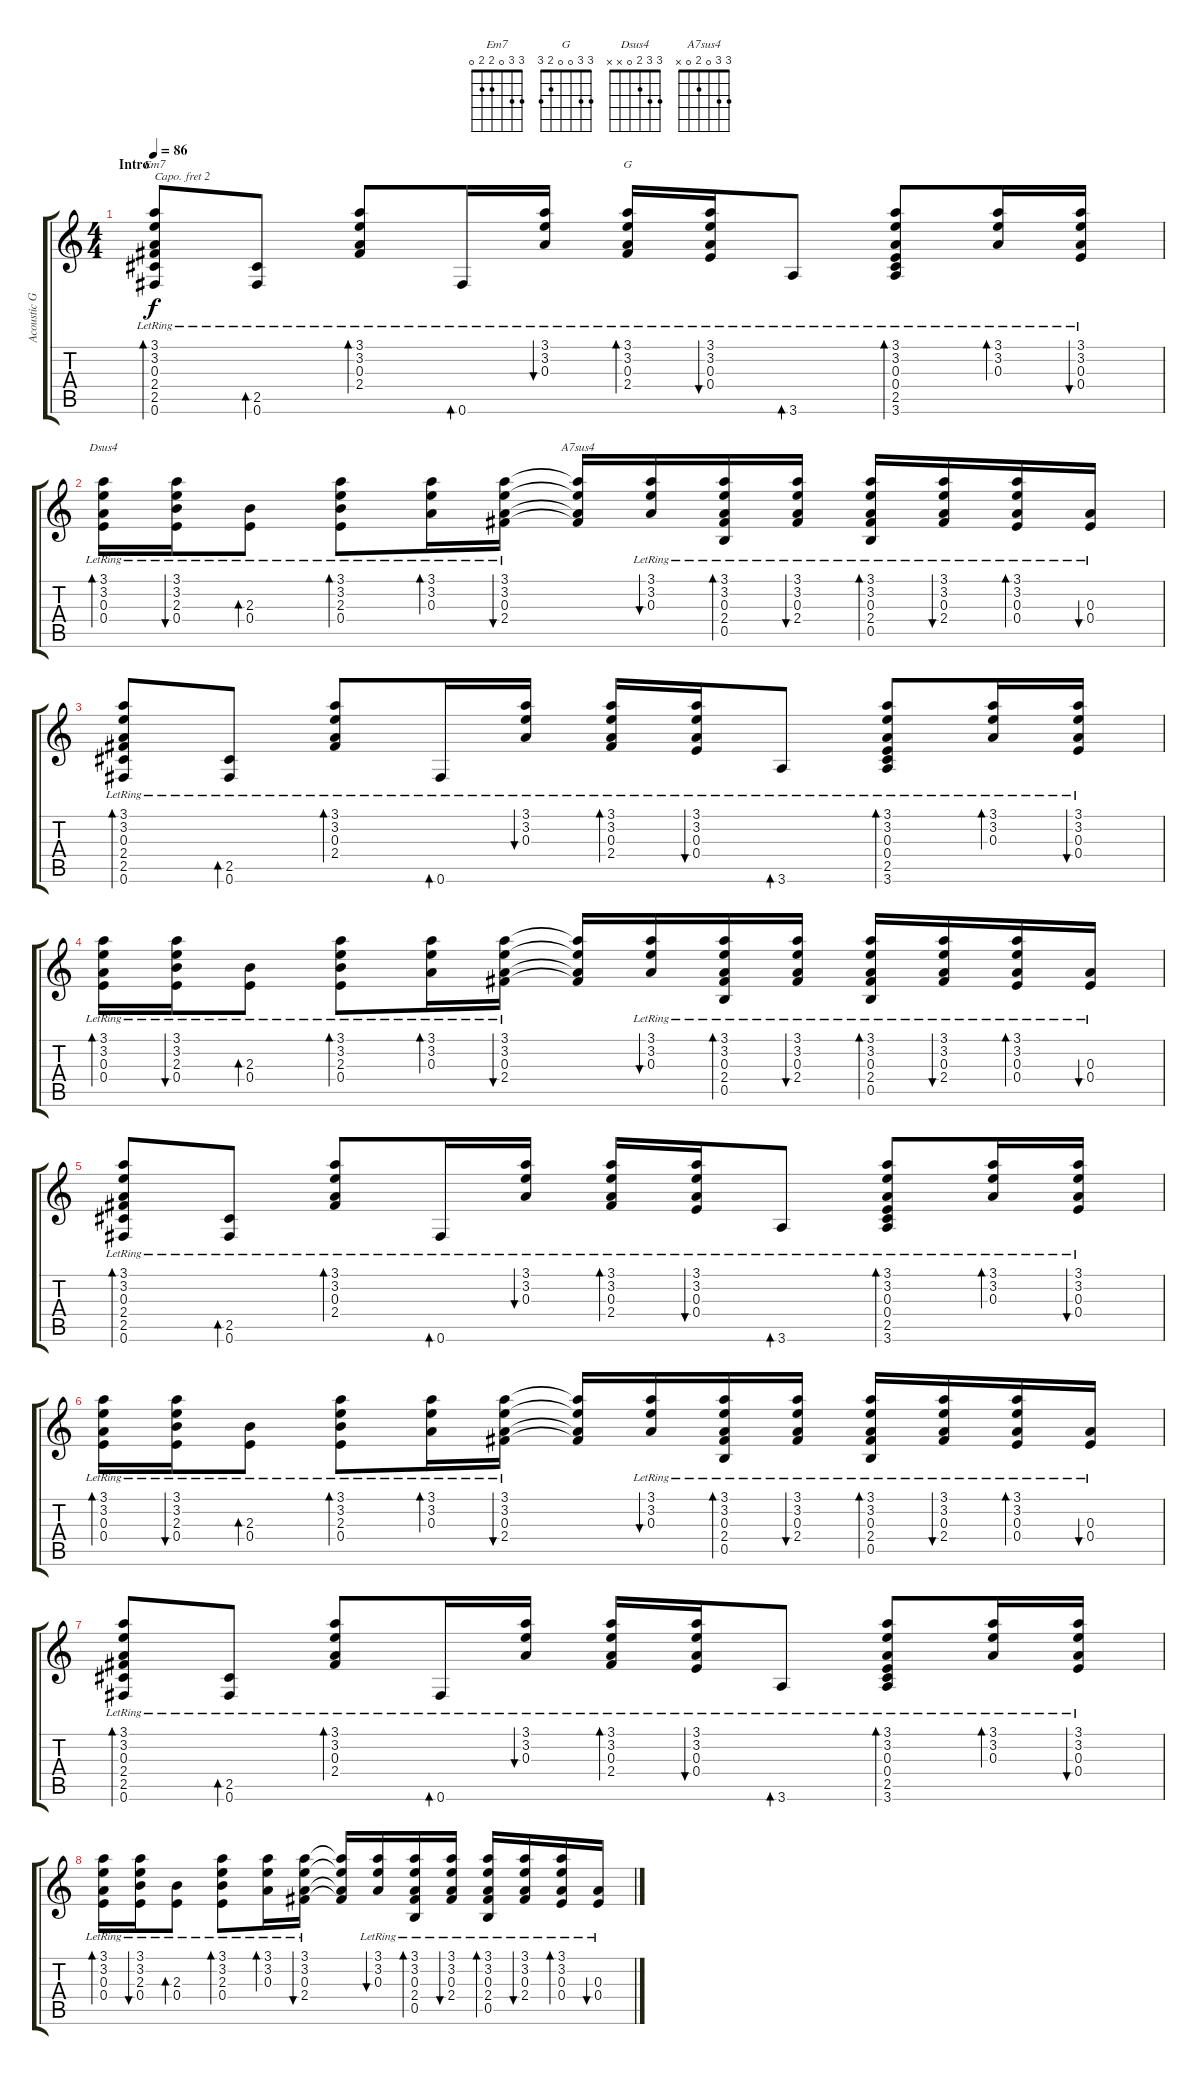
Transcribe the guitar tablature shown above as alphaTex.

\track ("Acoustic Guitar 2" "Acoustic G") {instrument acousticguitarsteel}
\staff {score tabs}
\capo 2
\tuning (E4 B3 G3 D3 A2 E2) {hide}
\chord ("Em7" 3 3 0 2 2 0)
\chord ("G" 3 3 0 0 2 3)
\chord ("Dsus4" 3 3 2 0 x x)
\chord ("A7sus4" 3 3 0 2 0 x)
\ts (4 4)
\section ("" "Intro")
\tempo 86
\clef g2
\ks c
(3.1{lr} 3.2{lr} 0.3{lr} 2.4{lr} 2.5{lr} 0.6{lr}).8{bd 30 ch "Em7" dy f instrument acousticguitarsteel} (2.5{lr} 0.6{lr}).8{bd 30} (3.1{lr} 3.2{lr} 0.3{lr} 2.4{lr}).8{bd 30} 0.6{lr}.16{bd 30} (3.1{lr} 3.2{lr} 0.3{lr}).16{bu 30} (3.1{lr} 3.2{lr} 0.3{lr} 2.4{lr}).16{bd 60 ch "G"} (3.1{lr} 3.2{lr} 0.3{lr} 0.4{lr}).16{bu 30} 3.6{lr}.8{bd 30} (3.1{lr} 3.2{lr} 0.3{lr} 0.4{lr} 2.5{lr} 3.6{lr}).8{bd 30} (3.1{lr} 3.2{lr} 0.3{lr}).16{bd 30} (3.1{lr} 3.2{lr} 0.3{lr} 0.4{lr}).16{bu 30} |
(3.1{lr} 3.2{lr} 0.3{lr} 0.4{lr}).16{bd 30 ch "Dsus4"} (3.1{lr} 3.2{lr} 2.3{lr} 0.4{lr}).16{bu 30} (2.3{lr} 0.4{lr}).8{bd 30} (3.1{lr} 3.2{lr} 2.3{lr} 0.4{lr}).8{bd 30} (3.1{lr} 3.2{lr} 0.3{lr}).16{bd 30} (3.1{lr} 3.2{lr} 0.3{lr} 2.4{lr}).16{bu 30} (3.1{t} 3.2{t} 0.3{t} 2.4{t}).16{ch "A7sus4"} (3.1{lr} 3.2{lr} 0.3{lr}).16{bu 30} (3.1{lr} 3.2{lr} 0.3{lr} 2.4{lr} 0.5{lr}).16{bd 30} (3.1{lr} 3.2{lr} 0.3{lr} 2.4{lr}).16{bu 30} (3.1{lr} 3.2{lr} 0.3{lr} 2.4{lr} 0.5{lr}).16{bd 30} (3.1{lr} 3.2{lr} 0.3{lr} 2.4{lr}).16{bu 30} (3.1{lr} 3.2{lr} 0.3{lr} 0.4{lr}).16{bd 30} (0.3{lr} 0.4{lr}).16{bu 30} |
(3.1{lr} 3.2{lr} 0.3{lr} 2.4{lr} 2.5{lr} 0.6{lr}).8{bd 30} (2.5{lr} 0.6{lr}).8{bd 30} (3.1{lr} 3.2{lr} 0.3{lr} 2.4{lr}).8{bd 30} 0.6{lr}.16{bd 30} (3.1{lr} 3.2{lr} 0.3{lr}).16{bu 30} (3.1{lr} 3.2{lr} 0.3{lr} 2.4{lr}).16{bd 60} (3.1{lr} 3.2{lr} 0.3{lr} 0.4{lr}).16{bu 30} 3.6{lr}.8{bd 30} (3.1{lr} 3.2{lr} 0.3{lr} 0.4{lr} 2.5{lr} 3.6{lr}).8{bd 30} (3.1{lr} 3.2{lr} 0.3{lr}).16{bd 30} (3.1{lr} 3.2{lr} 0.3{lr} 0.4{lr}).16{bu 30} |
(3.1{lr} 3.2{lr} 0.3{lr} 0.4{lr}).16{bd 30} (3.1{lr} 3.2{lr} 2.3{lr} 0.4{lr}).16{bu 30} (2.3{lr} 0.4{lr}).8{bd 30} (3.1{lr} 3.2{lr} 2.3{lr} 0.4{lr}).8{bd 30} (3.1{lr} 3.2{lr} 0.3{lr}).16{bd 30} (3.1{lr} 3.2{lr} 0.3{lr} 2.4{lr}).16{bu 30} (3.1{t} 3.2{t} 0.3{t} 2.4{t}).16 (3.1{lr} 3.2{lr} 0.3{lr}).16{bu 30} (3.1{lr} 3.2{lr} 0.3{lr} 2.4{lr} 0.5{lr}).16{bd 30} (3.1{lr} 3.2{lr} 0.3{lr} 2.4{lr}).16{bu 30} (3.1{lr} 3.2{lr} 0.3{lr} 2.4{lr} 0.5{lr}).16{bd 30} (3.1{lr} 3.2{lr} 0.3{lr} 2.4{lr}).16{bu 30} (3.1{lr} 3.2{lr} 0.3{lr} 0.4{lr}).16{bd 30} (0.3{lr} 0.4{lr}).16{bu 30} |
(3.1{lr} 3.2{lr} 0.3{lr} 2.4{lr} 2.5{lr} 0.6{lr}).8{bd 30} (2.5{lr} 0.6{lr}).8{bd 30} (3.1{lr} 3.2{lr} 0.3{lr} 2.4{lr}).8{bd 30} 0.6{lr}.16{bd 30} (3.1{lr} 3.2{lr} 0.3{lr}).16{bu 30} (3.1{lr} 3.2{lr} 0.3{lr} 2.4{lr}).16{bd 60} (3.1{lr} 3.2{lr} 0.3{lr} 0.4{lr}).16{bu 30} 3.6{lr}.8{bd 30} (3.1{lr} 3.2{lr} 0.3{lr} 0.4{lr} 2.5{lr} 3.6{lr}).8{bd 30} (3.1{lr} 3.2{lr} 0.3{lr}).16{bd 30} (3.1{lr} 3.2{lr} 0.3{lr} 0.4{lr}).16{bu 30} |
(3.1{lr} 3.2{lr} 0.3{lr} 0.4{lr}).16{bd 30} (3.1{lr} 3.2{lr} 2.3{lr} 0.4{lr}).16{bu 30} (2.3{lr} 0.4{lr}).8{bd 30} (3.1{lr} 3.2{lr} 2.3{lr} 0.4{lr}).8{bd 30} (3.1{lr} 3.2{lr} 0.3{lr}).16{bd 30} (3.1{lr} 3.2{lr} 0.3{lr} 2.4{lr}).16{bu 30} (3.1{t} 3.2{t} 0.3{t} 2.4{t}).16 (3.1{lr} 3.2{lr} 0.3{lr}).16{bu 30} (3.1{lr} 3.2{lr} 0.3{lr} 2.4{lr} 0.5{lr}).16{bd 30} (3.1{lr} 3.2{lr} 0.3{lr} 2.4{lr}).16{bu 30} (3.1{lr} 3.2{lr} 0.3{lr} 2.4{lr} 0.5{lr}).16{bd 30} (3.1{lr} 3.2{lr} 0.3{lr} 2.4{lr}).16{bu 30} (3.1{lr} 3.2{lr} 0.3{lr} 0.4{lr}).16{bd 30} (0.3{lr} 0.4{lr}).16{bu 30} |
(3.1{lr} 3.2{lr} 0.3{lr} 2.4{lr} 2.5{lr} 0.6{lr}).8{bd 30} (2.5{lr} 0.6{lr}).8{bd 30} (3.1{lr} 3.2{lr} 0.3{lr} 2.4{lr}).8{bd 30} 0.6{lr}.16{bd 30} (3.1{lr} 3.2{lr} 0.3{lr}).16{bu 30} (3.1{lr} 3.2{lr} 0.3{lr} 2.4{lr}).16{bd 60} (3.1{lr} 3.2{lr} 0.3{lr} 0.4{lr}).16{bu 30} 3.6{lr}.8{bd 30} (3.1{lr} 3.2{lr} 0.3{lr} 0.4{lr} 2.5{lr} 3.6{lr}).8{bd 30} (3.1{lr} 3.2{lr} 0.3{lr}).16{bd 30} (3.1{lr} 3.2{lr} 0.3{lr} 0.4{lr}).16{bu 30} |
(3.1{lr} 3.2{lr} 0.3{lr} 0.4{lr}).16{bd 30} (3.1{lr} 3.2{lr} 2.3{lr} 0.4{lr}).16{bu 30} (2.3{lr} 0.4{lr}).8{bd 30} (3.1{lr} 3.2{lr} 2.3{lr} 0.4{lr}).8{bd 30} (3.1{lr} 3.2{lr} 0.3{lr}).16{bd 30} (3.1{lr} 3.2{lr} 0.3{lr} 2.4{lr}).16{bu 30} (3.1{t} 3.2{t} 0.3{t} 2.4{t}).16 (3.1{lr} 3.2{lr} 0.3{lr}).16{bu 30} (3.1{lr} 3.2{lr} 0.3{lr} 2.4{lr} 0.5{lr}).16{bd 30} (3.1{lr} 3.2{lr} 0.3{lr} 2.4{lr}).16{bu 30} (3.1{lr} 3.2{lr} 0.3{lr} 2.4{lr} 0.5{lr}).16{bd 30} (3.1{lr} 3.2{lr} 0.3{lr} 2.4{lr}).16{bu 30} (3.1{lr} 3.2{lr} 0.3{lr} 0.4{lr}).16{bd 30} (0.3{lr} 0.4{lr}).16{bu 30}
